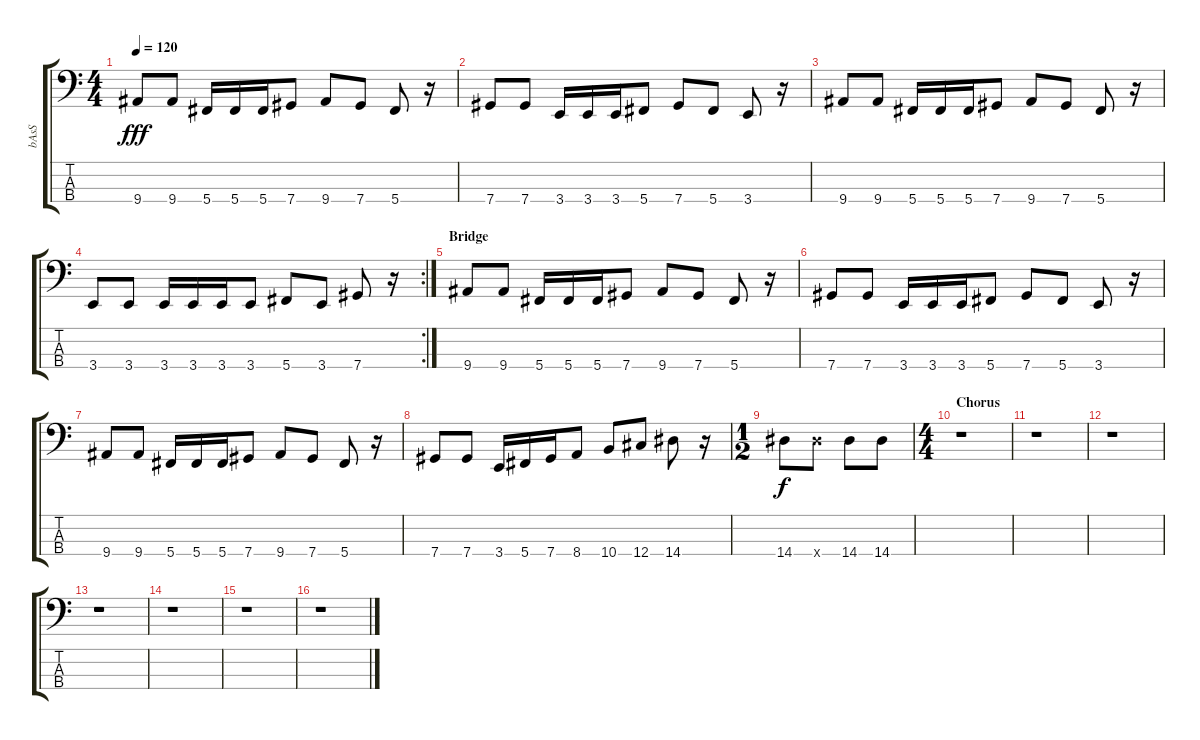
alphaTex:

\track ("bAsS" "bAsS") {instrument electricbasspick}
\staff {score tabs}
\tuning (Gb2 Db2 Ab1 Db1) {hide}
\ts (4 4)
\tempo 120
\clef f4
\ks c
9.4.8{dy fff} 9.4.8 5.4.16 5.4.16 5.4.16 7.4.8 9.4.8 7.4.8 5.4.8 r.16 |
7.4.8 7.4.8 3.4.16 3.4.16 3.4.16 5.4.8 7.4.8 5.4.8 3.4.8 r.16 |
9.4.8 9.4.8 5.4.16 5.4.16 5.4.16 7.4.8 9.4.8 7.4.8 5.4.8 r.16 |
\rc 2
3.4.8 3.4.8 3.4.16 3.4.16 3.4.16 3.4.8 5.4.8 3.4.8 7.4.8 r.16 |
\section ("" "Bridge")
9.4.8 9.4.8 5.4.16 5.4.16 5.4.16 7.4.8 9.4.8 7.4.8 5.4.8 r.16 |
7.4.8 7.4.8 3.4.16 3.4.16 3.4.16 5.4.8 7.4.8 5.4.8 3.4.8 r.16 |
9.4.8 9.4.8 5.4.16 5.4.16 5.4.16 7.4.8 9.4.8 7.4.8 5.4.8 r.16 |
7.4.8 7.4.8 3.4.16 5.4.16 7.4.16 8.4.8 10.4.8 12.4.8 14.4.8 r.16 |
\ts (1 2)
14.4.8{dy f} 14.4{x}.8 14.4.8 14.4.8 |
\ts (4 4)
\section ("" "Chorus")
r.1 |
r.1 |
r.1 |
r.1 |
r.1 |
r.1 |
r.1
